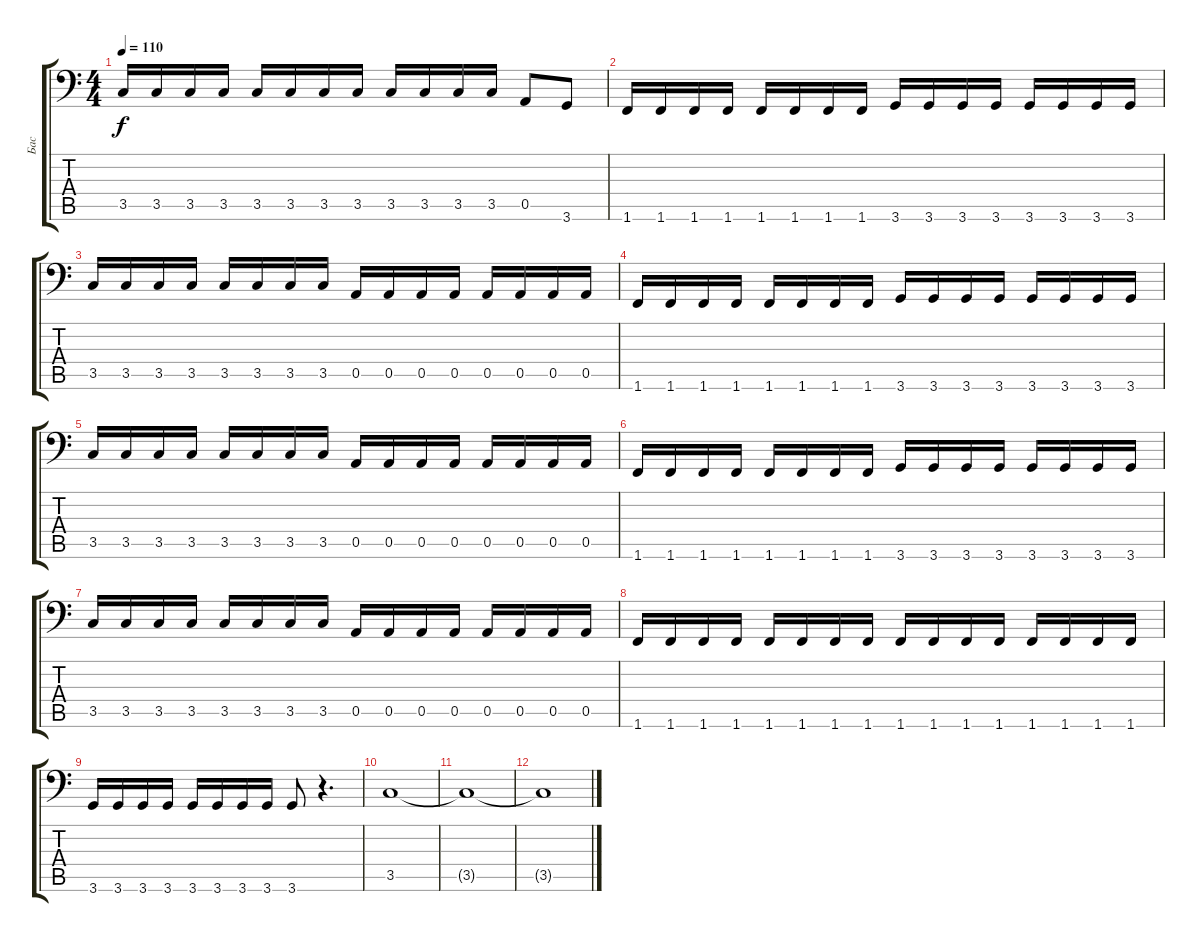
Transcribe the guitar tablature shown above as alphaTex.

\track ("Бас" "Бас") {instrument electricbassfinger}
\staff {score tabs}
\tuning (F3 C3 G2 D2 A1 E1) {hide}
\ts (4 4)
\tempo 110
\clef f4
\ks c
3.5.16{dy f} 3.5.16 3.5.16 3.5.16 3.5.16 3.5.16 3.5.16 3.5.16 3.5.16 3.5.16 3.5.16 3.5.16 0.5.8 3.6.8 |
1.6.16 1.6.16 1.6.16 1.6.16 1.6.16 1.6.16 1.6.16 1.6.16 3.6.16 3.6.16 3.6.16 3.6.16 3.6.16 3.6.16 3.6.16 3.6.16 |
3.5.16 3.5.16 3.5.16 3.5.16 3.5.16 3.5.16 3.5.16 3.5.16 0.5.16 0.5.16 0.5.16 0.5.16 0.5.16 0.5.16 0.5.16 0.5.16 |
1.6.16 1.6.16 1.6.16 1.6.16 1.6.16 1.6.16 1.6.16 1.6.16 3.6.16 3.6.16 3.6.16 3.6.16 3.6.16 3.6.16 3.6.16 3.6.16 |
3.5.16 3.5.16 3.5.16 3.5.16 3.5.16 3.5.16 3.5.16 3.5.16 0.5.16 0.5.16 0.5.16 0.5.16 0.5.16 0.5.16 0.5.16 0.5.16 |
1.6.16 1.6.16 1.6.16 1.6.16 1.6.16 1.6.16 1.6.16 1.6.16 3.6.16 3.6.16 3.6.16 3.6.16 3.6.16 3.6.16 3.6.16 3.6.16 |
3.5.16 3.5.16 3.5.16 3.5.16 3.5.16 3.5.16 3.5.16 3.5.16 0.5.16 0.5.16 0.5.16 0.5.16 0.5.16 0.5.16 0.5.16 0.5.16 |
1.6.16 1.6.16 1.6.16 1.6.16 1.6.16 1.6.16 1.6.16 1.6.16 1.6.16 1.6.16 1.6.16 1.6.16 1.6.16 1.6.16 1.6.16 1.6.16 |
3.6.16 3.6.16 3.6.16 3.6.16 3.6.16 3.6.16 3.6.16 3.6.16 3.6.8 r.4{d} |
3.5.1 |
3.5{t}.1{volume 3} |
3.5{t}.1
